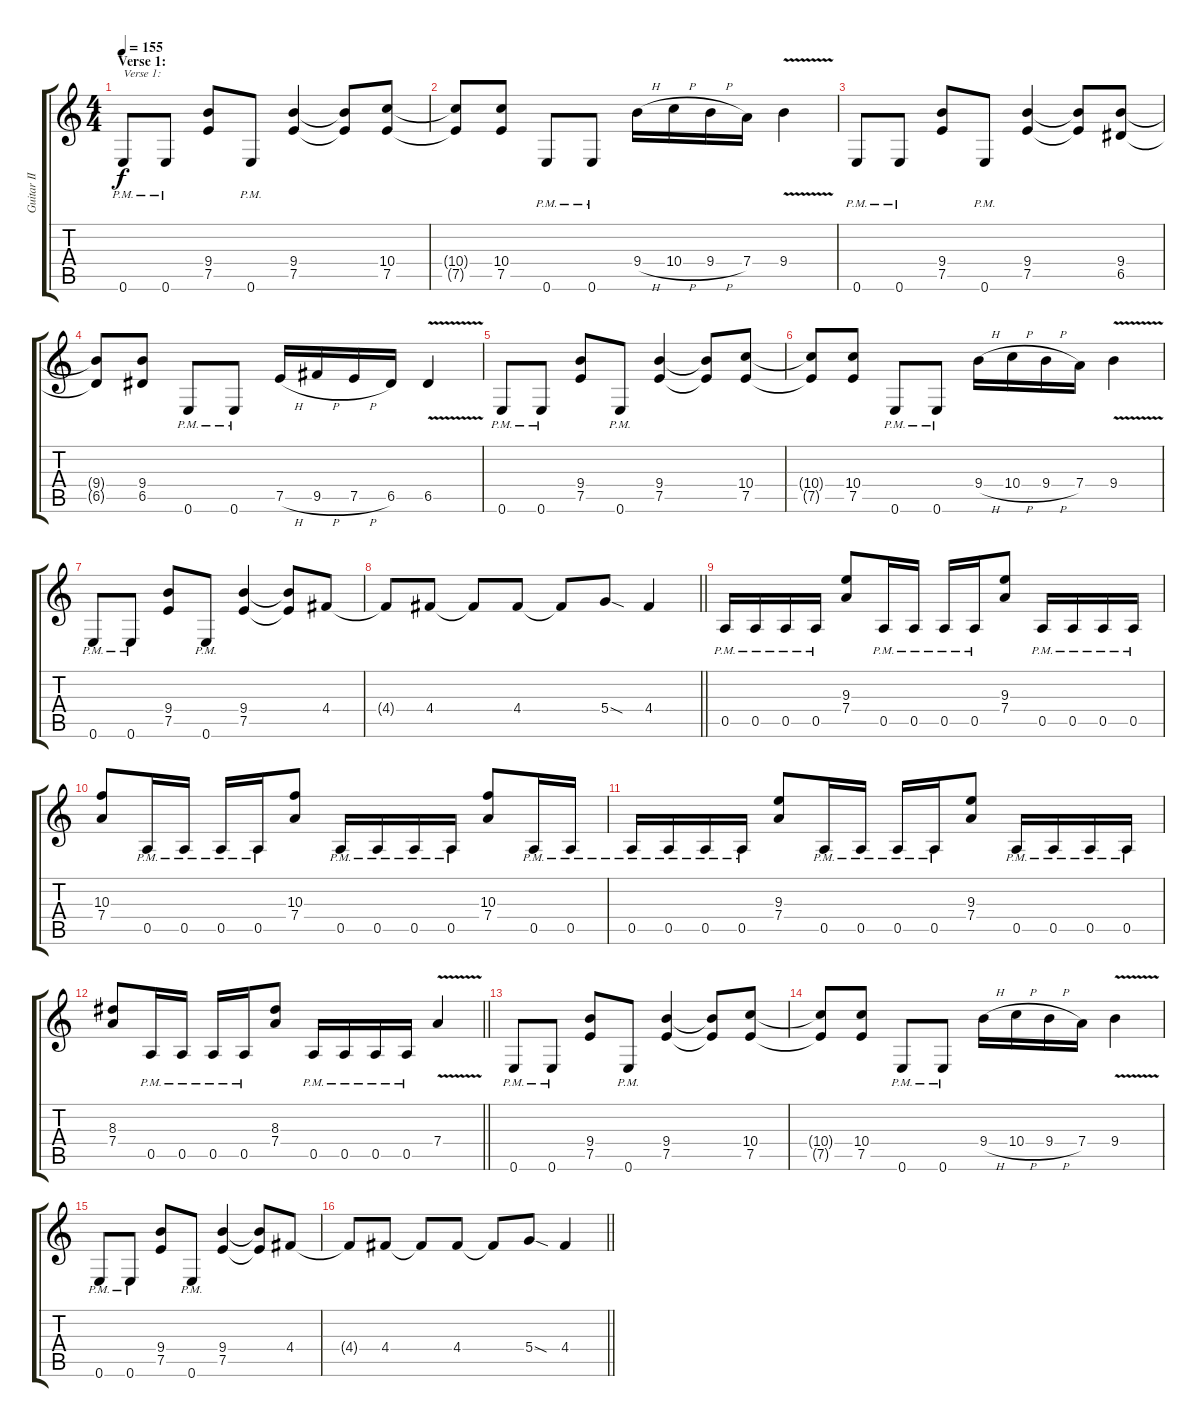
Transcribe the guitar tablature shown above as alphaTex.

\track ("Guitar II" "Guitar II") {instrument distortionguitar}
\staff {score tabs}
\tuning (E4 B3 G3 D3 A2 E2) {hide}
\ts (4 4)
\section ("" "Verse 1:")
\tempo 155
\clef g2
\ks c
0.6{pm}.8{txt "Verse 1:" dy f} 0.6{pm}.8 (9.4 7.5).8 0.6{pm}.8 (9.4 7.5).4 (9.4{t} 7.5{t}).8 (10.4 7.5).8 |
(10.4{t} 7.5{t}).8 (10.4 7.5).8 0.6{pm}.8 0.6{pm}.8 9.4{h}.16 10.4{h}.16 9.4{h}.16 7.4.16 9.4{v}.4 |
0.6{pm}.8 0.6{pm}.8 (9.4 7.5).8 0.6{pm}.8 (9.4 7.5).4 (9.4{t} 7.5{t}).8 (9.4 6.5).8 |
(9.4{t} 6.5{t}).8 (9.4 6.5).8 0.6{pm}.8 0.6{pm}.8 7.5{h}.16 9.5{h}.16 7.5{h}.16 6.5.16 6.5{v}.4 |
0.6{pm}.8 0.6{pm}.8 (9.4 7.5).8 0.6{pm}.8 (9.4 7.5).4 (9.4{t} 7.5{t}).8 (10.4 7.5).8 |
(10.4{t} 7.5{t}).8 (10.4 7.5).8 0.6{pm}.8 0.6{pm}.8 9.4{h}.16 10.4{h}.16 9.4{h}.16 7.4.16 9.4{v}.4 |
0.6{pm}.8 0.6{pm}.8 (9.4 7.5).8 0.6{pm}.8 (9.4 7.5).4 (9.4{t} 7.5{t}).8 4.4.8 |
\barLineRight lightlight
4.4{t}.8 4.4.8 4.4{t}.8 4.4.8 4.4{t}.8 5.4{sod}.8 4.4.4 |
0.5{pm}.16 0.5{pm}.16 0.5{pm}.16 0.5{pm}.16 (9.3 7.4).8 0.5{pm}.16 0.5{pm}.16 0.5{pm}.16 0.5{pm}.16 (9.3 7.4).8 0.5{pm}.16 0.5{pm}.16 0.5{pm}.16 0.5{pm}.16 |
(10.3 7.4).8 0.5{pm}.16 0.5{pm}.16 0.5{pm}.16 0.5{pm}.16 (10.3 7.4).8 0.5{pm}.16 0.5{pm}.16 0.5{pm}.16 0.5{pm}.16 (10.3 7.4).8 0.5{pm}.16 0.5{pm}.16 |
0.5{pm}.16 0.5{pm}.16 0.5{pm}.16 0.5{pm}.16 (9.3 7.4).8 0.5{pm}.16 0.5{pm}.16 0.5{pm}.16 0.5{pm}.16 (9.3 7.4).8 0.5{pm}.16 0.5{pm}.16 0.5{pm}.16 0.5{pm}.16 |
\barLineRight lightlight
(8.3 7.4).8 0.5{pm}.16 0.5{pm}.16 0.5{pm}.16 0.5{pm}.16 (8.3 7.4).8 0.5{pm}.16 0.5{pm}.16 0.5{pm}.16 0.5{pm}.16 7.4{v}.4 |
0.6{pm}.8 0.6{pm}.8 (9.4 7.5).8 0.6{pm}.8 (9.4 7.5).4 (9.4{t} 7.5{t}).8 (10.4 7.5).8 |
(10.4{t} 7.5{t}).8 (10.4 7.5).8 0.6{pm}.8 0.6{pm}.8 9.4{h}.16 10.4{h}.16 9.4{h}.16 7.4.16 9.4{v}.4 |
0.6{pm}.8 0.6{pm}.8 (9.4 7.5).8 0.6{pm}.8 (9.4 7.5).4 (9.4{t} 7.5{t}).8 4.4.8 |
\barLineRight lightlight
4.4{t}.8 4.4.8 4.4{t}.8 4.4.8 4.4{t}.8 5.4{sod}.8 4.4.4
